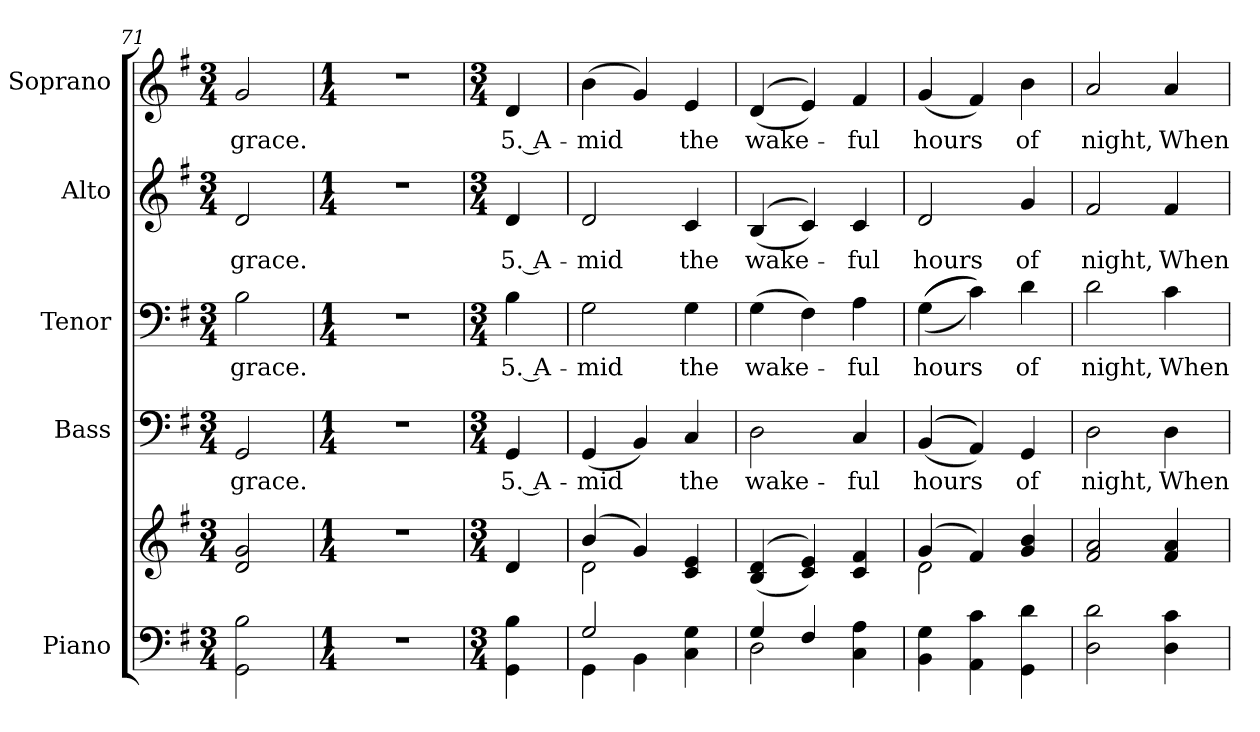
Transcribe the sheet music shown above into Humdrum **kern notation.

**kern	**kern	**kern	**text	**kern	**text	**kern	**text	**kern	**text
*part5	*part5	*part4	*part4	*part3	*part3	*part2	*part2	*part1	*part1
*staff6	*staff5	*staff4	*staff4	*staff3	*staff3	*staff2	*staff2	*staff1	*staff1
*I"Piano	*	*I"Bass	*	*I"Tenor	*	*I"Alto	*	*I"Soprano	*
*I'Pno.	*	*I'B.	*	*I'T.	*	*I'A.	*	*I'S.	*
*clefF4	*clefG2	*clefF4	*	*clefF4	*	*clefG2	*	*clefG2	*
*k[f#]	*k[f#]	*k[f#]	*	*k[f#]	*	*k[f#]	*	*k[f#]	*
*G:	*G:	*G:	*	*G:	*	*G:	*	*G:	*
*M3/4	*M3/4	*M3/4	*	*M3/4	*	*M3/4	*	*M3/4	*
=71	=71	=71	=71	=71	=71	=71	=71	=71	=71
!	!	!	!LO:LY:b:color=#000000	!	!	!	!	!	!
!	!	!	!	!	!LO:LY:b:color=#000000	!	!	!	!
!	!	!	!	!	!	!	!LO:LY:b:color=#000000	!	!
!	!	!	!	!	!	!	!	!	!LO:LY:b:color=#000000
2GGi\ 2Bi	2di/ 2gi	2GGi/	grace.	2Bi\	grace.	2di/	grace.	2gi/	grace.
=72	=72	=72	=72	=72	=72	=72	=72	=72	=72
*M1/4	*M1/4	*M1/4	*	*M1/4	*	*M1/4	*	*M1/4	*
!LO:N:vis=1	!LO:N:vis=1	!LO:N:vis=1	!	!LO:N:vis=1	!	!LO:N:vis=1	!	!LO:N:vis=1	!
4r	4r	4r	.	4r	.	4r	.	4r	.
!!LO:LB:g=z
=73	=73	=73	=73	=73	=73	=73	=73	=73	=73
*M3/4	*M3/4	*M3/4	*	*M3/4	*	*M3/4	*	*M3/4	*
!	!	!	!LO:LY:b:color=#000000	!	!	!	!	!	!
!	!	!	!	!	!LO:LY:b:color=#000000	!	!	!	!
!	!	!	!	!	!	!	!LO:LY:b:color=#000000	!	!
!	!	!	!	!	!	!	!	!	!LO:LY:b:color=#000000
4GGi\ 4Bi	4di/	4GGi/	5. A-	4Bi\	5. A-	4di/	5. A-	4di/	5. A-
=74	=74	=74	=74	=74	=74	=74	=74	=74	=74
*^	*^	*	*	*	*	*	*	*	*
!	!	!	!	!	!LO:LY:b:color=#000000	!	!	!	!	!	!
!	!	!	!	!	!	!	!LO:LY:b:color=#000000	!	!	!	!
!	!	!	!	!	!	!	!	!	!LO:LY:b:color=#000000	!	!
!	!	!	!	!	!	!	!	!	!	!	!LO:LY:b:color=#000000
2Gi/	4GGi\	(4bi/	2di\	(4GGi/	-mid	2Gi\	-mid	2di/	-mid	(4bi\	-mid
.	4BBi\	4gi/)	.	4BBi/)	.	.	.	.	.	4gi/)	.
!	!	!	!	!	!LO:LY:b:color=#000000	!	!	!	!	!	!
!	!	!	!	!	!	!	!LO:LY:b:color=#000000	!	!	!	!
!	!	!	!	!	!	!	!	!	!LO:LY:b:color=#000000	!	!
!	!	!	!	!	!	!	!	!	!	!	!LO:LY:b:color=#000000
4Ci\ 4Gi	4ryy	4ci/ 4ei	4ryy	4Ci/	the	4Gi\	the	4ci/	the	4ei/	the
*	*	*v	*v	*	*	*	*	*	*	*	*
=75	=75	=75	=75	=75	=75	=75	=75	=75	=75	=75
*	*	*^	*	*	*	*	*	*	*	*
!	!	!	!	!	!LO:LY:b:color=#000000	!	!	!	!	!	!
*	*	*v	*v	*	*	*	*	*	*	*	*
*	*	*^	*	*	*	*	*	*	*	*
!	!	!	!	!	!	!	!LO:LY:b:color=#000000	!	!	!	!
*	*	*v	*v	*	*	*	*	*	*	*	*
*	*	*^	*	*	*	*	*	*	*	*
!	!	!	!	!	!	!	!	!	!LO:LY:b:color=#000000	!	!
*	*	*v	*v	*	*	*	*	*	*	*	*
*	*	*^	*	*	*	*	*	*	*	*
!	!	!	!	!	!	!	!	!	!	!	!LO:LY:b:color=#000000
*	*	*v	*v	*	*	*	*	*	*	*	*
4Gi/	2Di\	((4Bi/ 4di	2Di\	wake-	(4Gi\	wake-	((4Bi/	wake-	((4di/	wake-
4F#i/	.	4ci/ 4ei))	.	.	4F#i\)	.	4ci/))	.	4ei/))	.
!	!	!	!	!LO:LY:b:color=#000000	!	!	!	!	!	!
!	!	!	!	!	!	!LO:LY:b:color=#000000	!	!	!	!
!	!	!	!	!	!	!	!	!LO:LY:b:color=#000000	!	!
!	!	!	!	!	!	!	!	!	!	!LO:LY:b:color=#000000
4Ci\ 4Ai	4ryy	4ci/ 4f#i	4Ci/	-ful	4Ai\	-ful	4ci/	-ful	4f#i/	-ful
*v	*v	*	*	*	*	*	*	*	*	*
=76	=76	=76	=76	=76	=76	=76	=76	=76	=76
*	*^	*	*	*	*	*	*	*	*
*^	*	*	*	*	*	*	*	*	*	*
!	!	!	!	!	!LO:LY:b:color=#000000	!	!	!	!	!	!
*v	*v	*	*	*	*	*	*	*	*	*	*
*^	*	*	*	*	*	*	*	*	*	*
!	!	!	!	!	!	!	!LO:LY:b:color=#000000	!	!	!	!
*v	*v	*	*	*	*	*	*	*	*	*	*
*^	*	*	*	*	*	*	*	*	*	*
!	!	!	!	!	!	!	!	!	!LO:LY:b:color=#000000	!	!
*v	*v	*	*	*	*	*	*	*	*	*	*
*^	*	*	*	*	*	*	*	*	*	*
!	!	!	!	!	!	!	!	!	!	!	!LO:LY:b:color=#000000
*v	*v	*	*	*	*	*	*	*	*	*	*
4BBi\ 4Gi	(4gi/	2di\	(((4BBi/	hours	(((4Gi\	hours	2di/	hours	(4gi/	hours
4AAi\ 4ci	4f#i/)	.	4AAi/)))	.	4ci\)))	.	.	.	4f#i/)	.
!	!	!	!	!LO:LY:b:color=#000000	!	!	!	!	!	!
!	!	!	!	!	!	!LO:LY:b:color=#000000	!	!	!	!
!	!	!	!	!	!	!	!	!LO:LY:b:color=#000000	!	!
!	!	!	!	!	!	!	!	!	!	!LO:LY:b:color=#000000
4GGi\ 4di	4gi/ 4bi	4ryy	4GGi/	of	4di\	of	4gi/	of	4bi\	of
*	*v	*v	*	*	*	*	*	*	*	*
=77	=77	=77	=77	=77	=77	=77	=77	=77	=77
*	*^	*	*	*	*	*	*	*	*
!	!	!	!	!LO:LY:b:color=#000000	!	!	!	!	!	!
*	*v	*v	*	*	*	*	*	*	*	*
*	*^	*	*	*	*	*	*	*	*
!	!	!	!	!	!	!LO:LY:b:color=#000000	!	!	!	!
*	*v	*v	*	*	*	*	*	*	*	*
*	*^	*	*	*	*	*	*	*	*
!	!	!	!	!	!	!	!	!LO:LY:b:color=#000000	!	!
*	*v	*v	*	*	*	*	*	*	*	*
*	*^	*	*	*	*	*	*	*	*
!	!	!	!	!	!	!	!	!	!	!LO:LY:b:color=#000000
*	*v	*v	*	*	*	*	*	*	*	*
2Di\ 2di	2f#i/ 2ai	2Di\	night,	2di\	night,	2f#i/	night,	2ai/	night,
!	!	!	!LO:LY:b:color=#000000	!	!	!	!	!	!
!	!	!	!	!	!LO:LY:b:color=#000000	!	!	!	!
!	!	!	!	!	!	!	!LO:LY:b:color=#000000	!	!
!	!	!	!	!	!	!	!	!	!LO:LY:b:color=#000000
4Di\ 4ci	4f#i/ 4ai	4Di\	When	4ci\	When	4f#i/	When	4ai/	When
=	=	=	=	=	=	=	=	=	=
*-	*-	*-	*-	*-	*-	*-	*-	*-	*-
